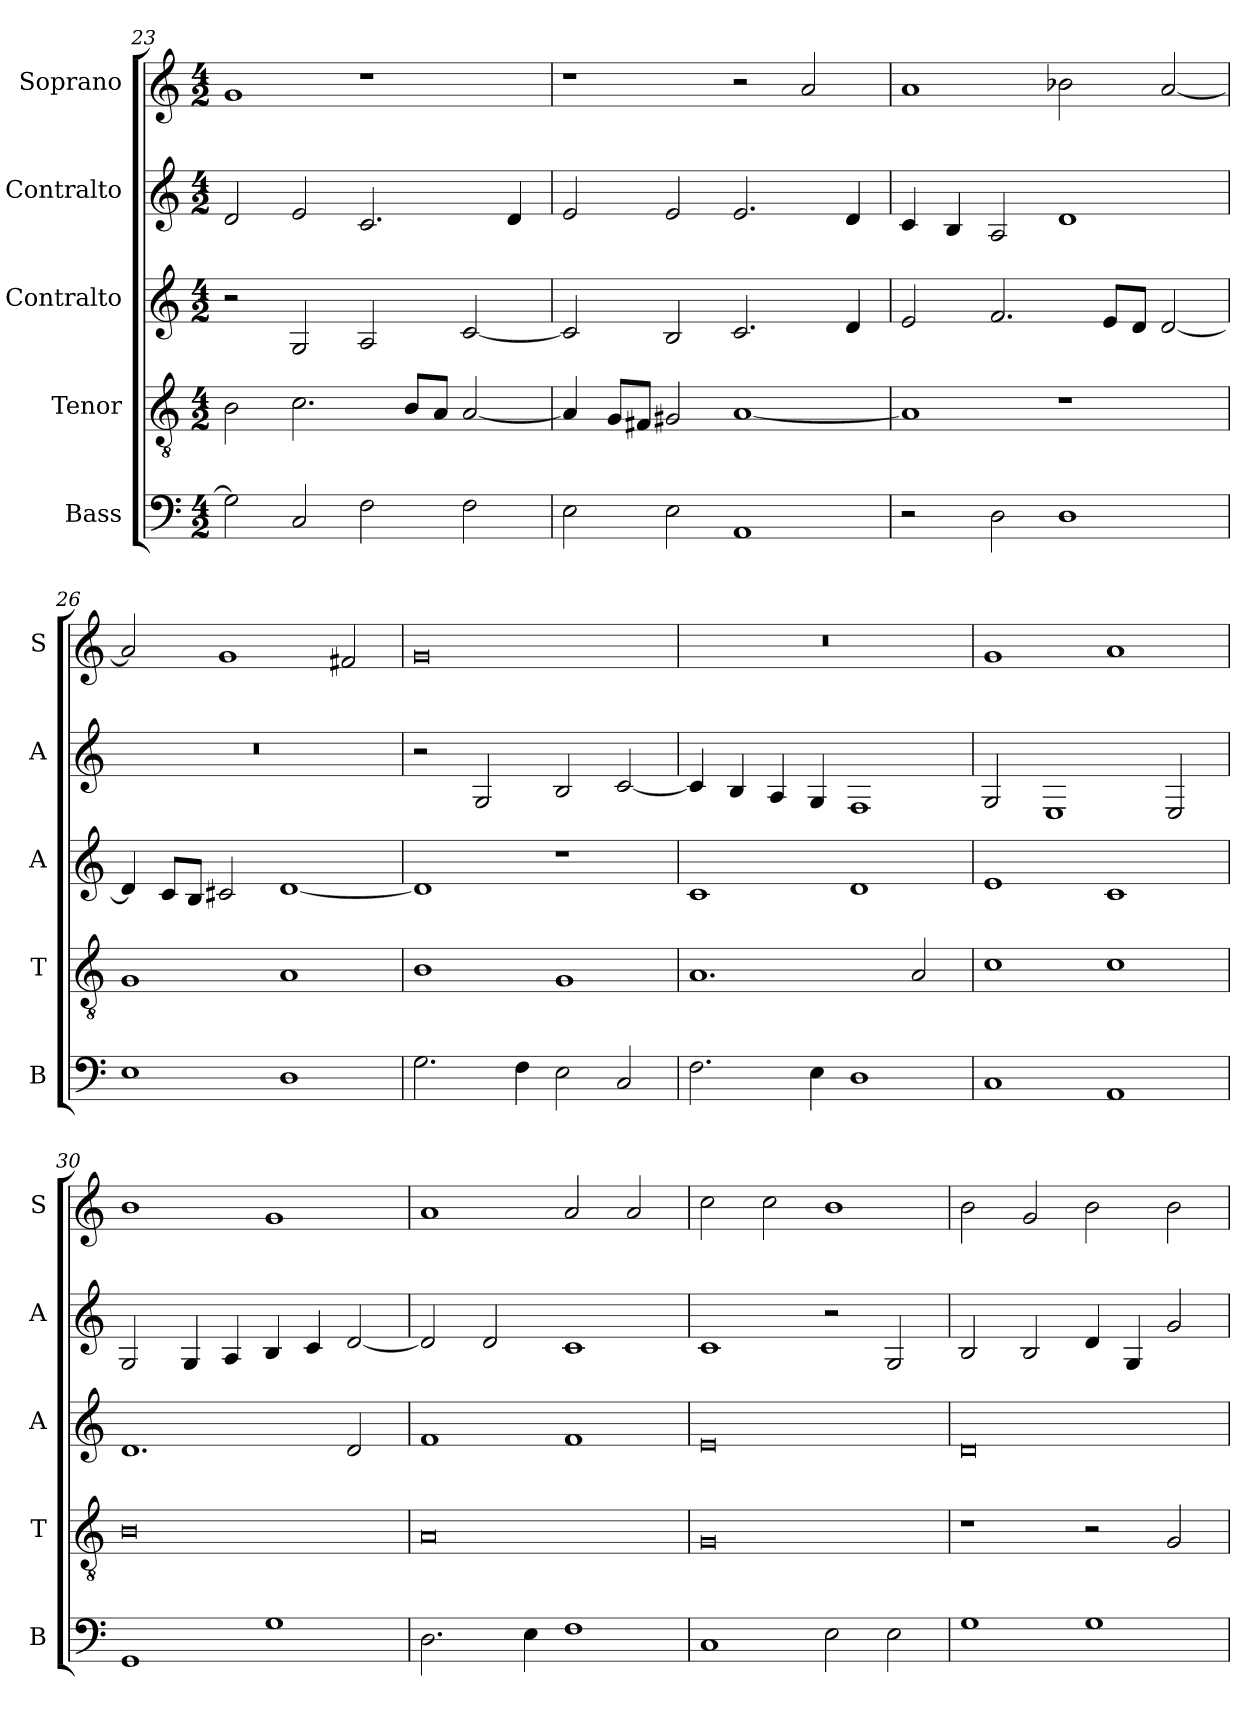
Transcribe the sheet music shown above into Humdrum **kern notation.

**kern	**kern	**kern	**kern	**kern
*part5	*part4	*part3	*part2	*part1
*staff5	*staff4	*staff3	*staff2	*staff1
*I"Bass	*I"Tenor	*I"Contralto	*I"Contralto	*I"Soprano
*I'B	*I'T	*I'A	*I'A	*I'S
*clefF4	*clefGv2	*clefG2	*clefG2	*clefG2
*k[]	*k[]	*k[]	*k[]	*k[]
*E:phr	*E:phr	*E:phr	*E:phr	*E:phr
*M4/2	*M4/2	*M4/2	*M4/2	*M4/2
=23	=23	=23	=23	=23
2G]	2B	2r	2d	1g
2C	2.c	2G	2e	.
2F	.	2A	2.c	1r
.	8B/L	.	.	.
.	8A/J	.	.	.
2F	[2A	[2c	.	.
.	.	.	4d	.
=24	=24	=24	=24	=24
2E	4A]	2c]	2e	1r
.	8G/L	.	.	.
.	8F#X/J	.	.	.
2E	2G#X	2B	2e	.
1AA	[1A	2.c	2.e	2r
.	.	.	.	2a
.	.	4d	4d	.
=25	=25	=25	=25	=25
2r	1A]	2e	4c	1a
.	.	.	4B	.
2D	.	2.f	2A	.
1D	1r	.	1d	2b-X
.	.	8e/L	.	.
.	.	8d/J	.	.
.	.	[2d	.	[2a
=26	=26	=26	=26	=26
1E	1G	4d]	0r	2a]
.	.	8c/L	.	.
.	.	8B/J	.	.
.	.	2c#X	.	1g
1D	1A	[1d	.	.
.	.	.	.	2f#X
=27	=27	=27	=27	=27
2.G	1B	1d]	2r	0g
.	.	.	2G	.
4F	.	.	.	.
2E	1G	1r	2B	.
2C	.	.	[2c	.
=28	=28	=28	=28	=28
2.F	1.A	1c	4c]	0r
.	.	.	4B	.
.	.	.	4A	.
4E	.	.	4G	.
1D	.	1d	1F	.
.	2A	.	.	.
=29	=29	=29	=29	=29
1C	1c	1e	2G	1g
.	.	.	1E	.
1AA	1c	1c	.	1a
.	.	.	2E	.
=30	=30	=30	=30	=30
1GG	0B	1.d	2G	1b
.	.	.	4G	.
.	.	.	4A	.
1G	.	.	4B	1g
.	.	.	4c	.
.	.	2d	[2d	.
=31	=31	=31	=31	=31
2.D	0A	1f	2d]	1a
.	.	.	2d	.
4E	.	.	.	.
1F	.	1f	1c	2a
.	.	.	.	2a
=32	=32	=32	=32	=32
1C	0G	0e	1c	2cc
.	.	.	.	2cc
2E	.	.	2r	1b
2E	.	.	2G	.
=33	=33	=33	=33	=33
1G	1r	0d	2B	2b
.	.	.	2B	2g
1G	2r	.	4d	2b
.	.	.	4G	.
.	2G	.	2g	2b
=	=	=	=	=
*-	*-	*-	*-	*-
